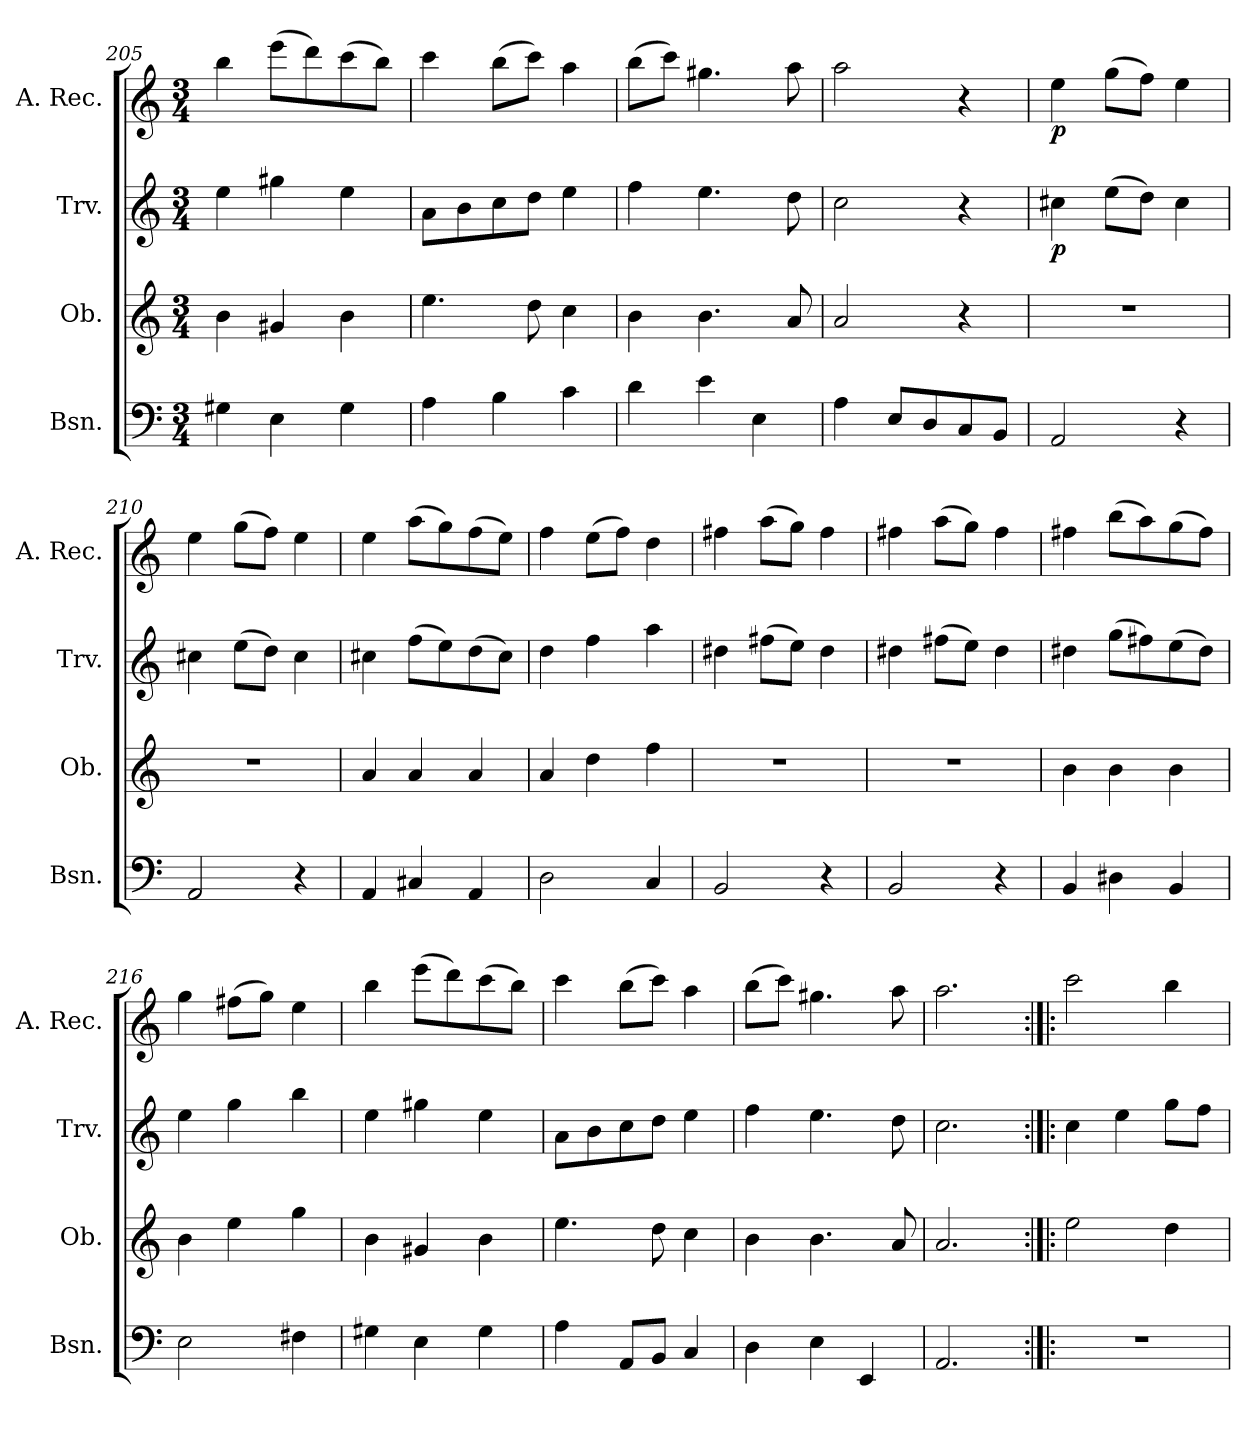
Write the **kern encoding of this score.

**kern	**kern	**kern	**dynam	**kern	**dynam
*part4	*part3	*part2	*part2	*part1	*part1
*staff4	*staff3	*staff2	*staff2	*staff1	*staff1
*I"Bsn.	*I"Ob.	*I"Trv.	*	*I"A. Rec.	*
*I'Bsn.	*I'Ob.	*I'Trv.	*	*I'A. Rec.	*
*clefF4	*clefG2	*clefG2	*	*clefG2	*
*k[]	*k[]	*k[]	*	*k[]	*
*C:	*C:	*C:	*	*C:	*
*M3/4	*M3/4	*M3/4	*	*M3/4	*
=205	=205	=205	=205	=205	=205
4G#X\	4b\	4ee\	.	4bb\	.
4E\	4g#X/	4gg#X\	.	(>8eee\L	.
.	.	.	.	8ddd\)	.
4G#\	4b\	4ee\	.	(>8ccc\	.
.	.	.	.	8bb\J)	.
=206	=206	=206	=206	=206	=206
4A\	4.ee\	8a\L	.	4ccc\	.
.	.	8b\	.	.	.
4B\	.	8cc\	.	(>8bb\L	.
.	8dd\	8dd\J	.	8ccc\J)	.
4c\	4cc\	4ee\	.	4aa\	.
=207	=207	=207	=207	=207	=207
4d\	4b\	4ff\	.	(>8bb\L	.
.	.	.	.	8ccc\J)	.
4e\	4.b\	4.ee\	.	4.gg#X\	.
4E\	.	.	.	.	.
.	8a/	8dd\	.	8aa\	.
=208	=208	=208	=208	=208	=208
4A\	2a/	2cc\	.	2aa\	.
8E/L	.	.	.	.	.
8D/	.	.	.	.	.
8C/	4r	4r	.	4r	.
8BB/J	.	.	.	.	.
!!LO:LB:g=z
=209	=209	=209	=209	=209	=209
!	!LO:N:vis=1	!	!LO:DY:b	!	!LO:DY:b
2AA/	2.r	4cc#X\	p	4ee\	p
.	.	(>8ee\L	.	(>8gg\L	.
.	.	8dd\J)	.	8ff\J)	.
4r	.	4cc#\	.	4ee\	.
=210	=210	=210	=210	=210	=210
!	!LO:N:vis=1	!	!	!	!
2AA/	2.r	4cc#X\	.	4ee\	.
.	.	(>8ee\L	.	(>8gg\L	.
.	.	8dd\J)	.	8ff\J)	.
4r	.	4cc#\	.	4ee\	.
=211	=211	=211	=211	=211	=211
4AA/	4a/	4cc#X\	.	4ee\	.
4C#X/	4a/	(>8ff\L	.	(>8aa\L	.
.	.	8ee\)	.	8gg\)	.
4AA/	4a/	(>8dd\	.	(>8ff\	.
.	.	8cc#\J)	.	8ee\J)	.
=212	=212	=212	=212	=212	=212
2D\	4a/	4dd\	.	4ff\	.
.	4dd\	4ff\	.	(>8ee\L	.
.	.	.	.	8ff\J)	.
4C/	4ff\	4aa\	.	4dd\	.
=213	=213	=213	=213	=213	=213
!	!LO:N:vis=1	!	!	!	!
2BB/	2.r	4dd#X\	.	4ff#X\	.
.	.	(>8ff#X\L	.	(>8aa\L	.
.	.	8ee\J)	.	8gg\J)	.
4r	.	4dd#\	.	4ff#\	.
=214	=214	=214	=214	=214	=214
!	!LO:N:vis=1	!	!	!	!
2BB/	2.r	4dd#X\	.	4ff#X\	.
.	.	(>8ff#X\L	.	(>8aa\L	.
.	.	8ee\J)	.	8gg\J)	.
4r	.	4dd#\	.	4ff#\	.
=215	=215	=215	=215	=215	=215
4BB/	4b\	4dd#X\	.	4ff#X\	.
4D#X\	4b\	(>8gg\L	.	(>8bb\L	.
.	.	8ff#X\)	.	8aa\)	.
4BB/	4b\	(>8ee\	.	(>8gg\	.
.	.	8dd#\J)	.	8ff#\J)	.
=216	=216	=216	=216	=216	=216
2E\	4b\	4ee\	.	4gg\	.
.	4ee\	4gg\	.	(>8ff#X\L	.
.	.	.	.	8gg\J)	.
4F#X\	4gg\	4bb\	.	4ee\	.
=217	=217	=217	=217	=217	=217
4G#X\	4b\	4ee\	.	4bb\	.
4E\	4g#X/	4gg#X\	.	(>8eee\L	.
.	.	.	.	8ddd\)	.
4G#\	4b\	4ee\	.	(>8ccc\	.
.	.	.	.	8bb\J)	.
=218	=218	=218	=218	=218	=218
4A\	4.ee\	8a\L	.	4ccc\	.
.	.	8b\	.	.	.
8AA/L	.	8cc\	.	(>8bb\L	.
8BB/J	8dd\	8dd\J	.	8ccc\J)	.
4C/	4cc\	4ee\	.	4aa\	.
=219	=219	=219	=219	=219	=219
4D\	4b\	4ff\	.	(>8bb\L	.
.	.	.	.	8ccc\J)	.
4E\	4.b\	4.ee\	.	4.gg#X\	.
4EE/	.	.	.	.	.
.	8a/	8dd\	.	8aa\	.
=220	=220	=220	=220	=220	=220
2.AA/	2.a/	2.cc\	.	2.aa\	.
!!LO:LB:g=z
=221:|!|:	=221:|!|:	=221:|!|:	=221:|!|:	=221:|!|:	=221:|!|:
!LO:N:vis=1	!	!	!	!	!
2.r	2ee\	4cc\	.	2ccc\	.
.	.	4ee\	.	.	.
.	4dd\	8gg\L	.	4bb\	.
.	.	8ff\J	.	.	.
=	=	=	=	=	=
*-	*-	*-	*-	*-	*-
